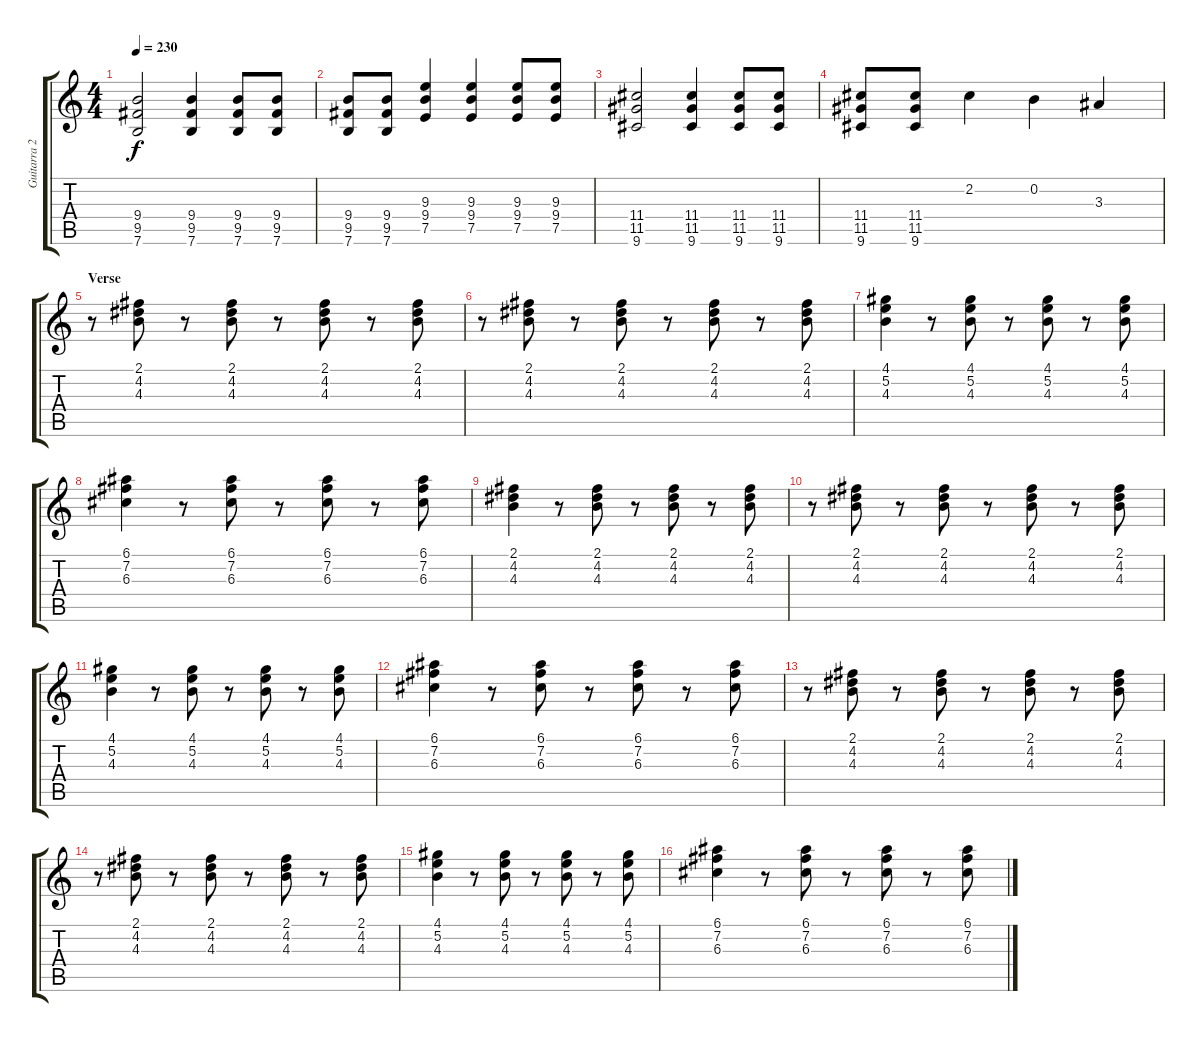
\track ("Guitarra 2 - Erik" "Guitarra 2") {instrument distortionguitar}
\staff {score tabs}
\tuning (E4 B3 G3 D3 A2 E2) {hide}
\ts (4 4)
\tempo 230
\clef g2
\ks c
(9.4 9.5 7.6).2{dy f} (9.4 9.5 7.6).4 (9.4 9.5 7.6).8 (9.4 9.5 7.6).8 |
(9.4 9.5 7.6).8 (9.4 9.5 7.6).8 (9.3 9.4 7.5).4 (9.3 9.4 7.5).4 (9.3 9.4 7.5).8 (9.3 9.4 7.5).8 |
(11.4 11.5 9.6).2 (11.4 11.5 9.6).4 (11.4 11.5 9.6).8 (11.4 11.5 9.6).8 |
(11.4 11.5 9.6).8 (11.4 11.5 9.6).8 2.2.4 0.2.4 3.3.4 |
\section ("" "Verse")
r.8 (2.1 4.2 4.3).8 r.8 (2.1 4.2 4.3).8 r.8 (2.1 4.2 4.3).8 r.8 (2.1 4.2 4.3).8 |
r.8 (2.1 4.2 4.3).8 r.8 (2.1 4.2 4.3).8 r.8 (2.1 4.2 4.3).8 r.8 (2.1 4.2 4.3).8 |
(4.1 5.2 4.3).4 r.8 (4.1 5.2 4.3).8 r.8 (4.1 5.2 4.3).8 r.8 (4.1 5.2 4.3).8 |
(6.1 7.2 6.3).4 r.8 (6.1 7.2 6.3).8 r.8 (6.1 7.2 6.3).8 r.8 (6.1 7.2 6.3).8 |
(2.1 4.2 4.3).4 r.8 (2.1 4.2 4.3).8 r.8 (2.1 4.2 4.3).8 r.8 (2.1 4.2 4.3).8 |
r.8 (2.1 4.2 4.3).8 r.8 (2.1 4.2 4.3).8 r.8 (2.1 4.2 4.3).8 r.8 (2.1 4.2 4.3).8 |
(4.1 5.2 4.3).4 r.8 (4.1 5.2 4.3).8 r.8 (4.1 5.2 4.3).8 r.8 (4.1 5.2 4.3).8 |
(6.1 7.2 6.3).4 r.8 (6.1 7.2 6.3).8 r.8 (6.1 7.2 6.3).8 r.8 (6.1 7.2 6.3).8 |
r.8 (2.1 4.2 4.3).8 r.8 (2.1 4.2 4.3).8 r.8 (2.1 4.2 4.3).8 r.8 (2.1 4.2 4.3).8 |
r.8 (2.1 4.2 4.3).8 r.8 (2.1 4.2 4.3).8 r.8 (2.1 4.2 4.3).8 r.8 (2.1 4.2 4.3).8 |
(4.1 5.2 4.3).4 r.8 (4.1 5.2 4.3).8 r.8 (4.1 5.2 4.3).8 r.8 (4.1 5.2 4.3).8 |
(6.1 7.2 6.3).4 r.8 (6.1 7.2 6.3).8 r.8 (6.1 7.2 6.3).8 r.8 (6.1 7.2 6.3).8
